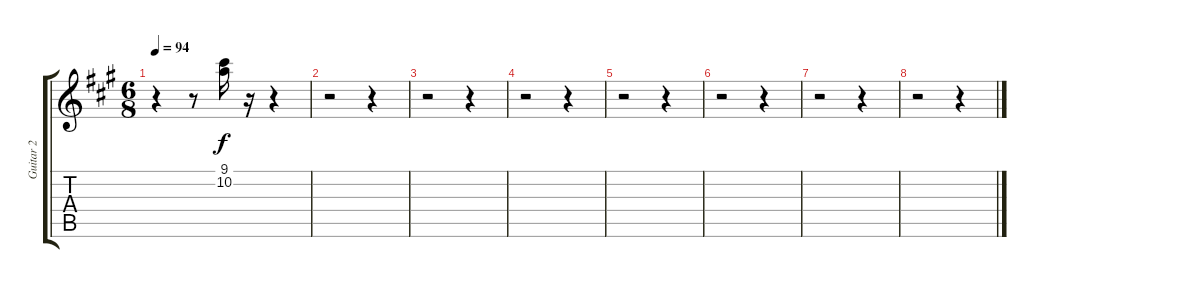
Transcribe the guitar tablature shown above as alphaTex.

\track ("Guitar 2" "Guitar 2") {instrument distortionguitar}
\staff {score tabs}
\tuning (E4 B3 G3 D3 A2 E2) {hide}
\ts (6 8)
\tempo 94
\clef g2
\ks a
r.4{dy f} r.8 (9.1 10.2).16 r.16 r.4 |
r.2 r.4 |
r.2 r.4 |
r.2 r.4 |
r.2 r.4 |
r.2 r.4 |
r.2 r.4 |
r.2 r.4
